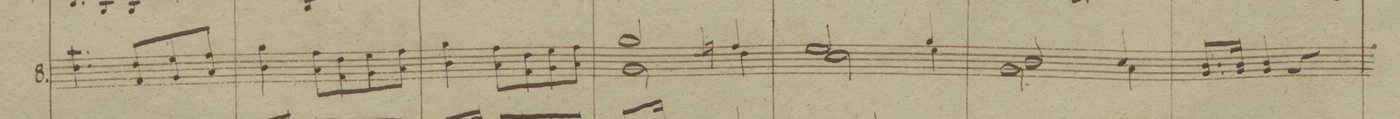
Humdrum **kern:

**kern	**dynam
*I"8.	*
*clefG2	*
*k[b-]	*
*M3/4	*
4.cc\ 4.gg	.
8e/L 8cc	.
8f/ 8dd	.
8g/J 8ee	.
=9	=9
4a\ 4ff	.
8g\L 8ee	.
8e\ 8cc	.
8f\ 8dd	.
8g\J 8ee	.
=10	=10
4a\ 4ff	.
8g\L 8ee	.
8e\ 8cc	.
8f\ 8dd	.
8g\J 8ee	.
=11	=11
*^	*
2ff/	2f\	.
4ee-/	4cc\	.
=12	=12	=12
2dd/	2b-\	.
4ff/	4dd\	.
=13	=13	=13
2a/	2f\	.
4b-/	4g\	.
*v	*v	*
=14	=14
8.f/L 8.a	.
16f/Jk 16a	.
4f/ 4a	.
4r	.
=15	=15
*-	*-
